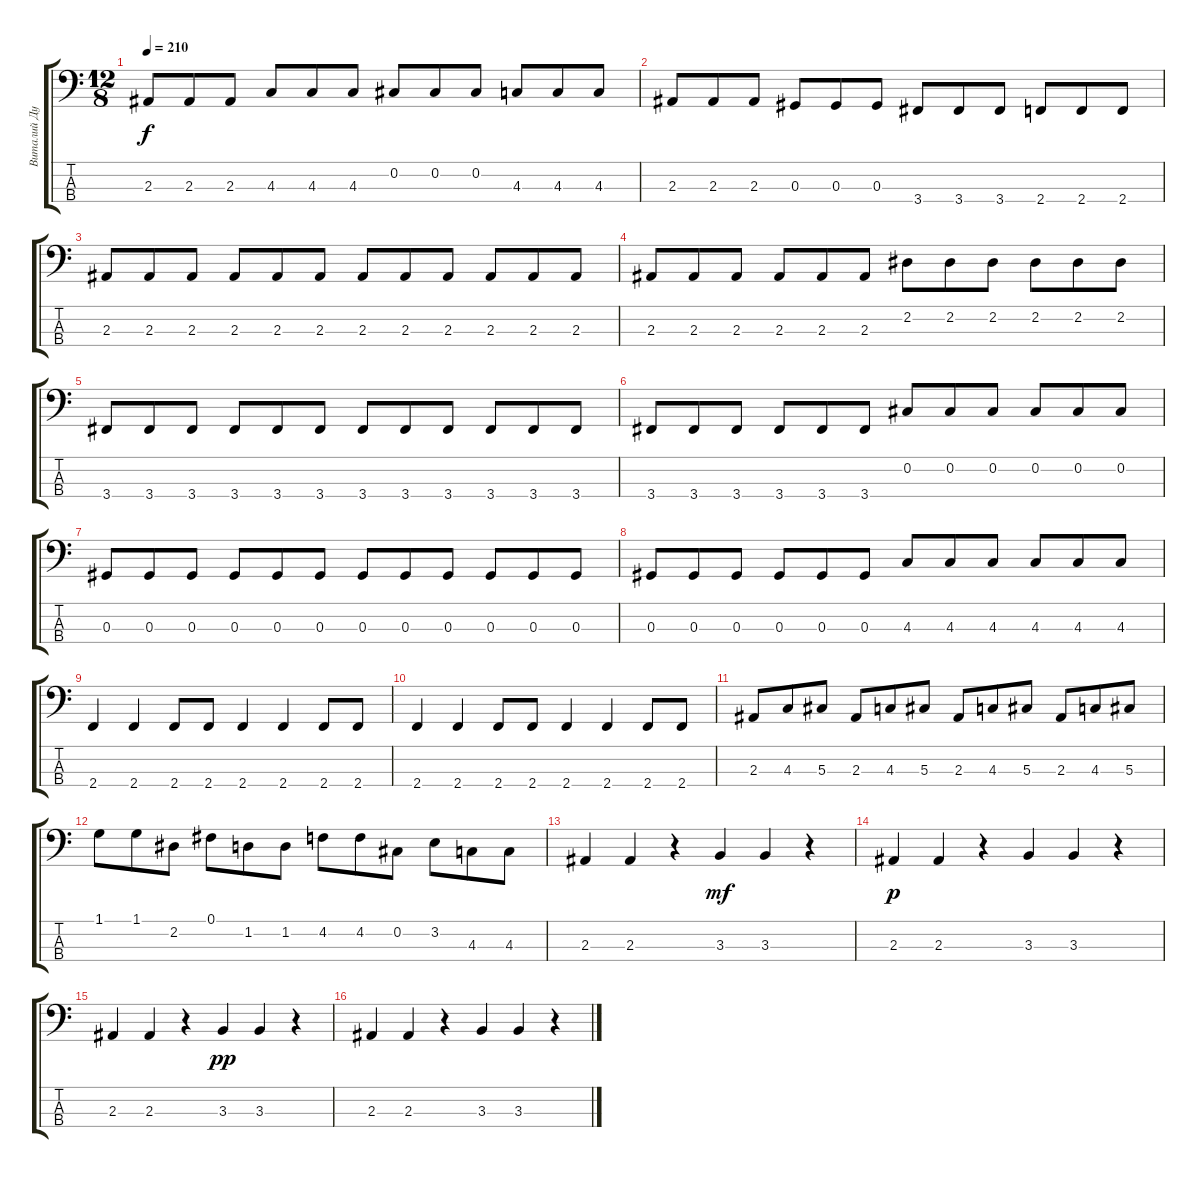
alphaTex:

\track ("Виталий Дубинин" "Виталий Ду") {instrument electricbassfinger}
\staff {score tabs}
\tuning (Gb2 Db2 Ab1 Eb1) {hide}
\ts (12 8)
\tempo 210
\clef f4
\ks c
2.3.8{dy f} 2.3.8 2.3.8 4.3.8 4.3.8 4.3.8 0.2.8 0.2.8 0.2.8 4.3.8 4.3.8 4.3.8 |
2.3.8 2.3.8 2.3.8 0.3.8 0.3.8 0.3.8 3.4.8 3.4.8 3.4.8 2.4.8 2.4.8 2.4.8 |
2.3.8 2.3.8 2.3.8 2.3.8 2.3.8 2.3.8 2.3.8 2.3.8 2.3.8 2.3.8 2.3.8 2.3.8 |
2.3.8 2.3.8 2.3.8 2.3.8 2.3.8 2.3.8 2.2.8 2.2.8 2.2.8 2.2.8 2.2.8 2.2.8 |
3.4.8 3.4.8 3.4.8 3.4.8 3.4.8 3.4.8 3.4.8 3.4.8 3.4.8 3.4.8 3.4.8 3.4.8 |
3.4.8 3.4.8 3.4.8 3.4.8 3.4.8 3.4.8 0.2.8 0.2.8 0.2.8 0.2.8 0.2.8 0.2.8 |
0.3.8 0.3.8 0.3.8 0.3.8 0.3.8 0.3.8 0.3.8 0.3.8 0.3.8 0.3.8 0.3.8 0.3.8 |
0.3.8 0.3.8 0.3.8 0.3.8 0.3.8 0.3.8 4.3.8 4.3.8 4.3.8 4.3.8 4.3.8 4.3.8 |
2.4.4 2.4.4 2.4.8 2.4.8 2.4.4 2.4.4 2.4.8 2.4.8 |
2.4.4 2.4.4 2.4.8 2.4.8 2.4.4 2.4.4 2.4.8 2.4.8 |
2.3.8 4.3.8 5.3.8 2.3.8 4.3.8 5.3.8 2.3.8 4.3.8 5.3.8 2.3.8 4.3.8 5.3.8 |
1.1.8 1.1.8 2.2.8 0.1.8 1.2.8 1.2.8 4.2.8 4.2.8 0.2.8 3.2.8 4.3.8 4.3.8 |
2.3.4 2.3.4 r.4 3.3.4{dy mf} 3.3.4 r.4 |
2.3.4{dy p} 2.3.4 r.4 3.3.4 3.3.4 r.4 |
2.3.4 2.3.4 r.4 3.3.4{dy pp} 3.3.4 r.4 |
2.3.4 2.3.4 r.4 3.3.4 3.3.4 r.4
